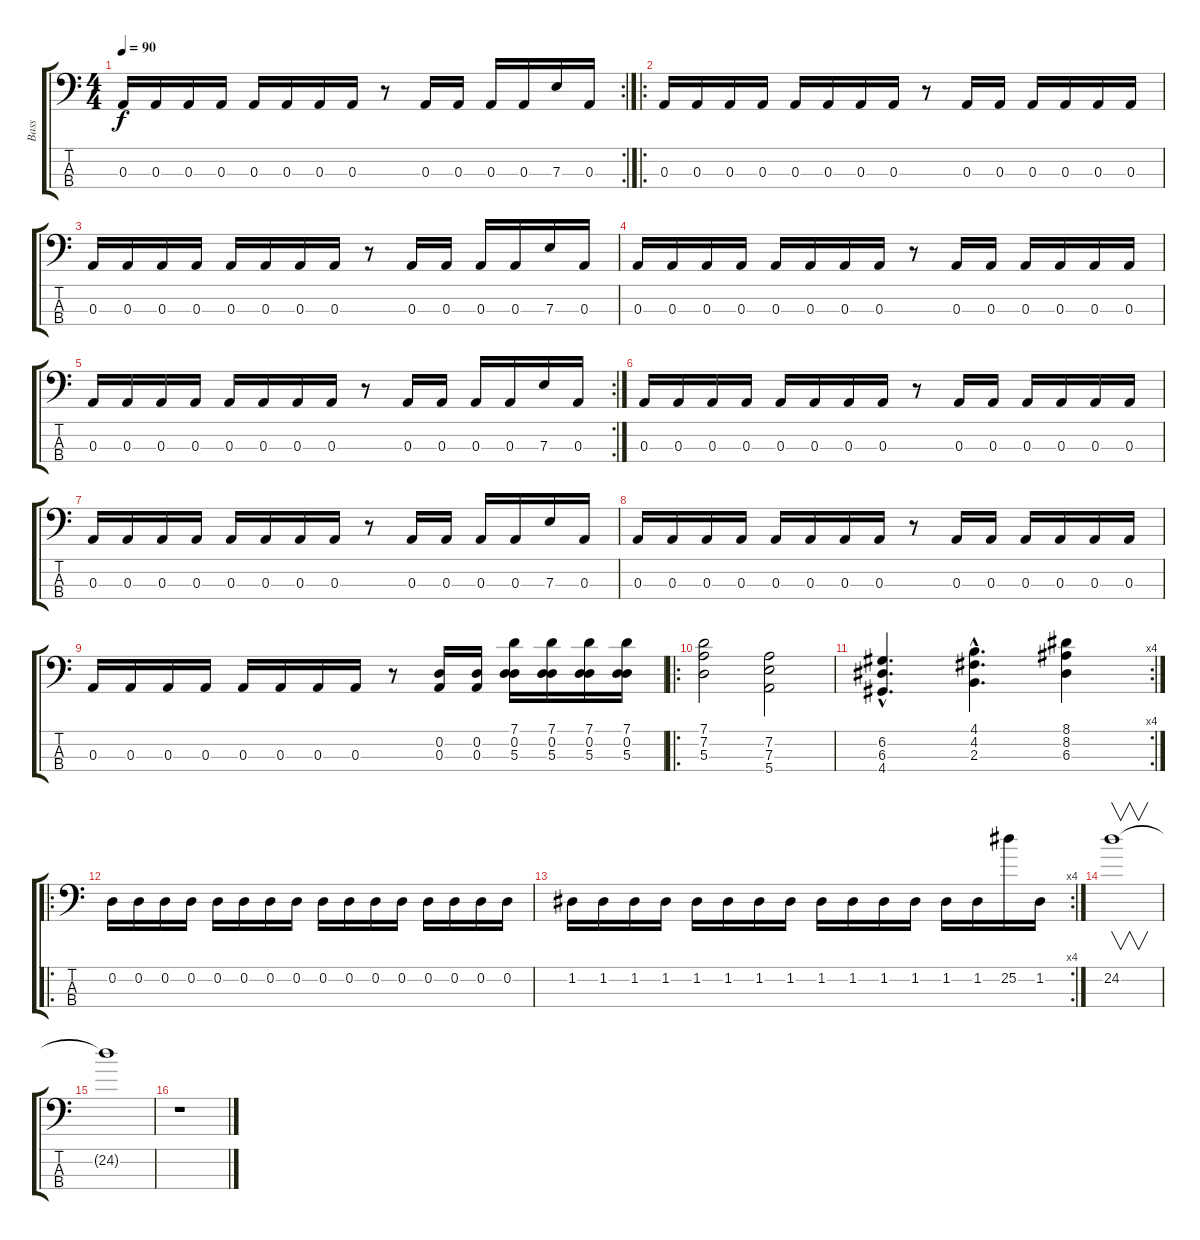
\track ("Bass" "Bass") {instrument distortionguitar}
\staff {score tabs}
\tuning (G2 D2 A1 E1) {hide}
\rc 2
\ts (4 4)
\tempo 90
\clef f4
\ks c
0.3.16{dy f} 0.3.16 0.3.16 0.3.16 0.3.16 0.3.16 0.3.16 0.3.16 r.8 0.3.16 0.3.16 0.3.16 0.3.16 7.3.16 0.3.16 |
\ro
0.3.16{volume 14 instrument overdrivenguitar} 0.3.16 0.3.16 0.3.16 0.3.16 0.3.16 0.3.16 0.3.16 r.8 0.3.16 0.3.16 0.3.16 0.3.16 0.3.16 0.3.16 |
0.3.16 0.3.16 0.3.16 0.3.16 0.3.16 0.3.16 0.3.16 0.3.16 r.8 0.3.16 0.3.16 0.3.16 0.3.16 7.3.16 0.3.16 |
0.3.16 0.3.16 0.3.16 0.3.16 0.3.16 0.3.16 0.3.16 0.3.16 r.8 0.3.16 0.3.16 0.3.16 0.3.16 0.3.16 0.3.16 |
\rc 2
0.3.16 0.3.16 0.3.16 0.3.16 0.3.16 0.3.16 0.3.16 0.3.16 r.8 0.3.16 0.3.16 0.3.16 0.3.16 7.3.16 0.3.16 |
0.3.16{volume 16 instrument distortionguitar} 0.3.16 0.3.16 0.3.16 0.3.16 0.3.16 0.3.16 0.3.16 r.8 0.3.16 0.3.16 0.3.16 0.3.16 0.3.16 0.3.16 |
0.3.16 0.3.16 0.3.16 0.3.16 0.3.16 0.3.16 0.3.16 0.3.16 r.8 0.3.16 0.3.16 0.3.16 0.3.16 7.3.16 0.3.16 |
0.3.16{volume 16 instrument distortionguitar} 0.3.16 0.3.16 0.3.16 0.3.16 0.3.16 0.3.16 0.3.16 r.8 0.3.16 0.3.16 0.3.16 0.3.16 0.3.16 0.3.16 |
0.3.16 0.3.16 0.3.16 0.3.16 0.3.16 0.3.16 0.3.16 0.3.16 r.8 (0.2 0.3).16 (0.2 0.3).16 (7.1 0.2 5.3).16 (7.1 0.2 5.3).16 (7.1 0.2 5.3).16 (7.1 0.2 5.3).16 |
\ro
(7.1 7.2 5.3).2 (7.2 7.3 5.4).2 |
\rc 4
(6.2{hac} 6.3{hac} 4.4{hac}).4{d} (4.1{hac} 4.2{hac} 2.3{hac}).4{d} (8.1 8.2 6.3).4 |
\ro
0.2.16 0.2.16 0.2.16 0.2.16 0.2.16 0.2.16 0.2.16 0.2.16 0.2.16 0.2.16 0.2.16 0.2.16 0.2.16 0.2.16 0.2.16 0.2.16 |
\rc 4
1.2.16 1.2.16 1.2.16 1.2.16 1.2.16 1.2.16 1.2.16 1.2.16 1.2.16 1.2.16 1.2.16 1.2.16 1.2.16 1.2.16 25.2.16 1.2.16 |
24.2.1{v} |
24.2{t}.1 |
r.1
